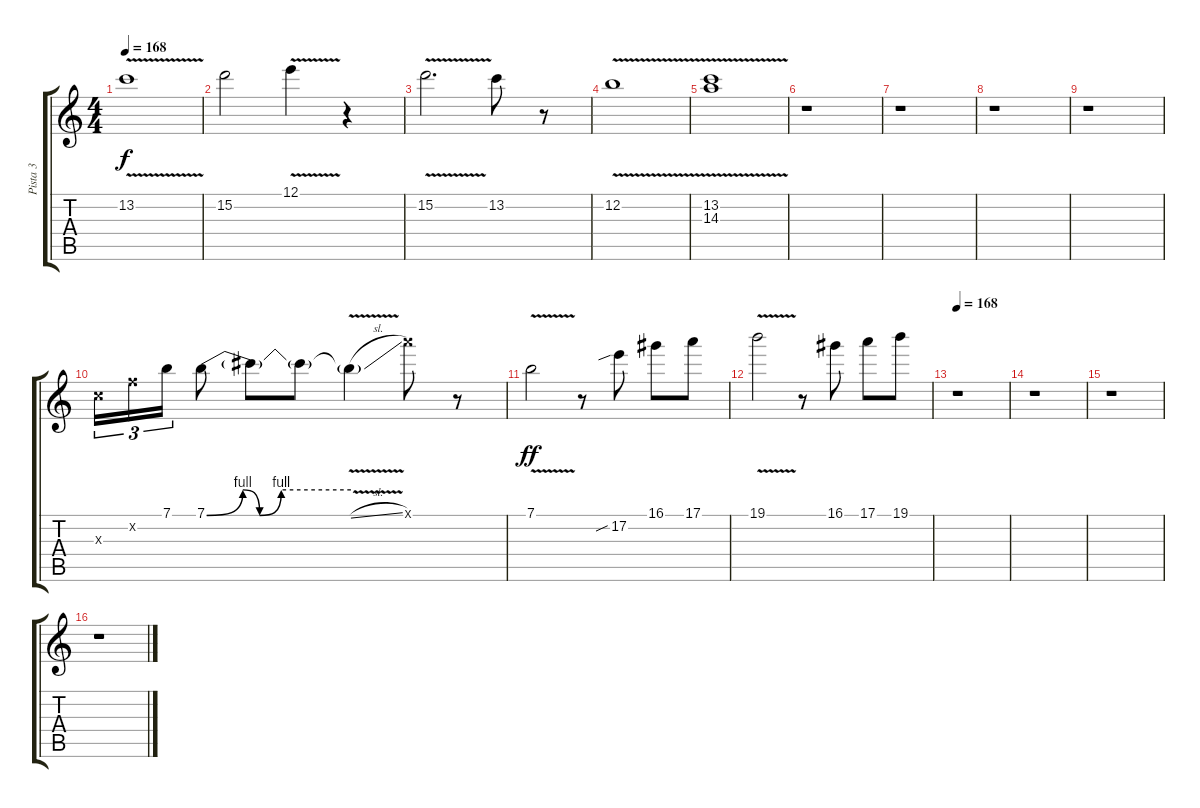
\track ("Pista 3" "Pista 3") {instrument overdrivenguitar}
\staff {score tabs}
\tuning (E4 B3 G3 D3 A2 E2) {hide}
\ts (4 4)
\tempo 168
\clef g2
\ks c
13.2{v}.1{dy f} |
15.2.2 12.1{v}.4 r.4 |
15.2{v}.2{d} 13.2.8 r.8 |
12.2{v}.1 |
(13.2{v} 14.3{v}).1 |
r.1 |
r.1 |
r.1 |
r.1 |
5.3{x}.16{tu (3 2)} 6.2{x}.16{tu (3 2)} 7.1.16{tu (3 2)} 7.1{be (custom 0 0 15 4 22 0 31 4 60 4)}.8 7.1{t}.8 7.1{t}.8 7.1{v sl t}.4 17.1{x}.8 r.8 |
7.1{v}.2{dy ff} r.8 17.2{sib}.8 16.1.8 17.1.8 |
19.1{v}.2 r.8 16.1.8 17.1.8 19.1.8 |
\tempo 168
r.1 |
r.1 |
r.1 |
r.1
